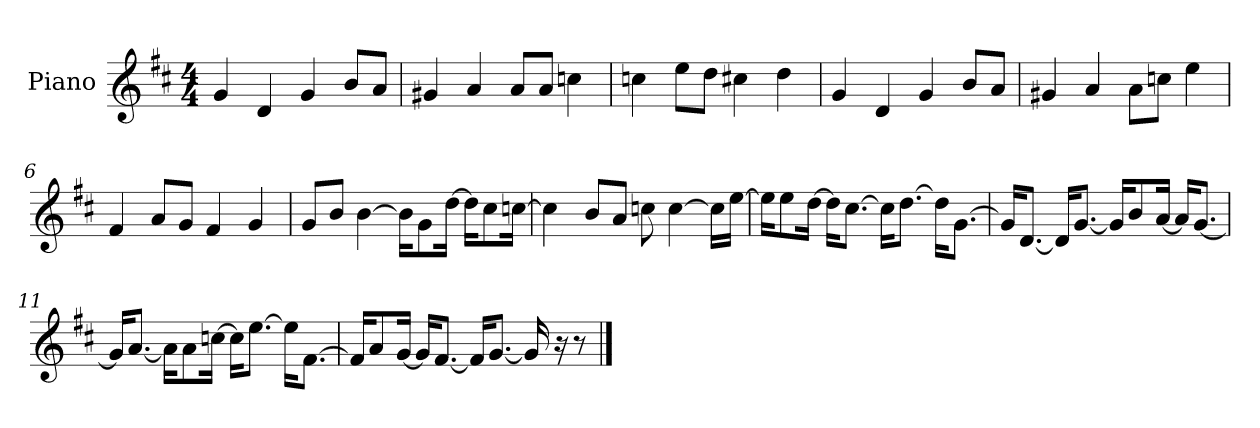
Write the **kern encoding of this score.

**kern
*part1
*staff1
*I"Piano
*I'P-no
*clefG2
*k[f#c#]
*M4/4
*MM90
=1
4g/
4d/
4g/
8b/L
8a/J
=2
4g#X/
4a/
8a/L
8a/J
4ccn\
=3
4ccn\
8ee\L
8dd\J
4cc#X\
4dd\
=4
4g/
4d/
4g/
8b/L
8a/J
=5
4g#X/
4a/
8a\L
8ccn\J
4ee\
=6
4f#/
8a/L
8g/J
4f#/
4g/
!!LO:LB:g=z
=7
8g/L
8b/J
[4b\
16b\KL]
8g\
[16dd\Jk
16dd\KL]
8cc#\
[16ccn\Jk
=8
4cc\]
8b/L
8a/J
8ccn\
[4cc\
16cc\LL]
[16ee\JJ
=9
16ee\KL]
8ee\
[16dd\Jk
16dd\KL]
[8.cc#\J
16cc#\KL]
[8.dd\J
16dd\KL]
[8.g\J
=10
16g/KL]
[8.d/J
16d/KL]
[8.g/J
16g/KL]
8b/
[16a/Jk
16a/KL]
[8.g/J
!!LO:LB:g=z
=11
16g/KL]
[8.a/J
16a\KL]
8a\
[16ccn\Jk
16cc\KL]
[8.ee\J
16ee\KL]
[8.f#\J
=12
16f#/KL]
8a/
[16g/Jk
16g/KL]
[8.f#/J
16f#/KL]
[8.g/J
16g/]
16r
8r
==
*-
